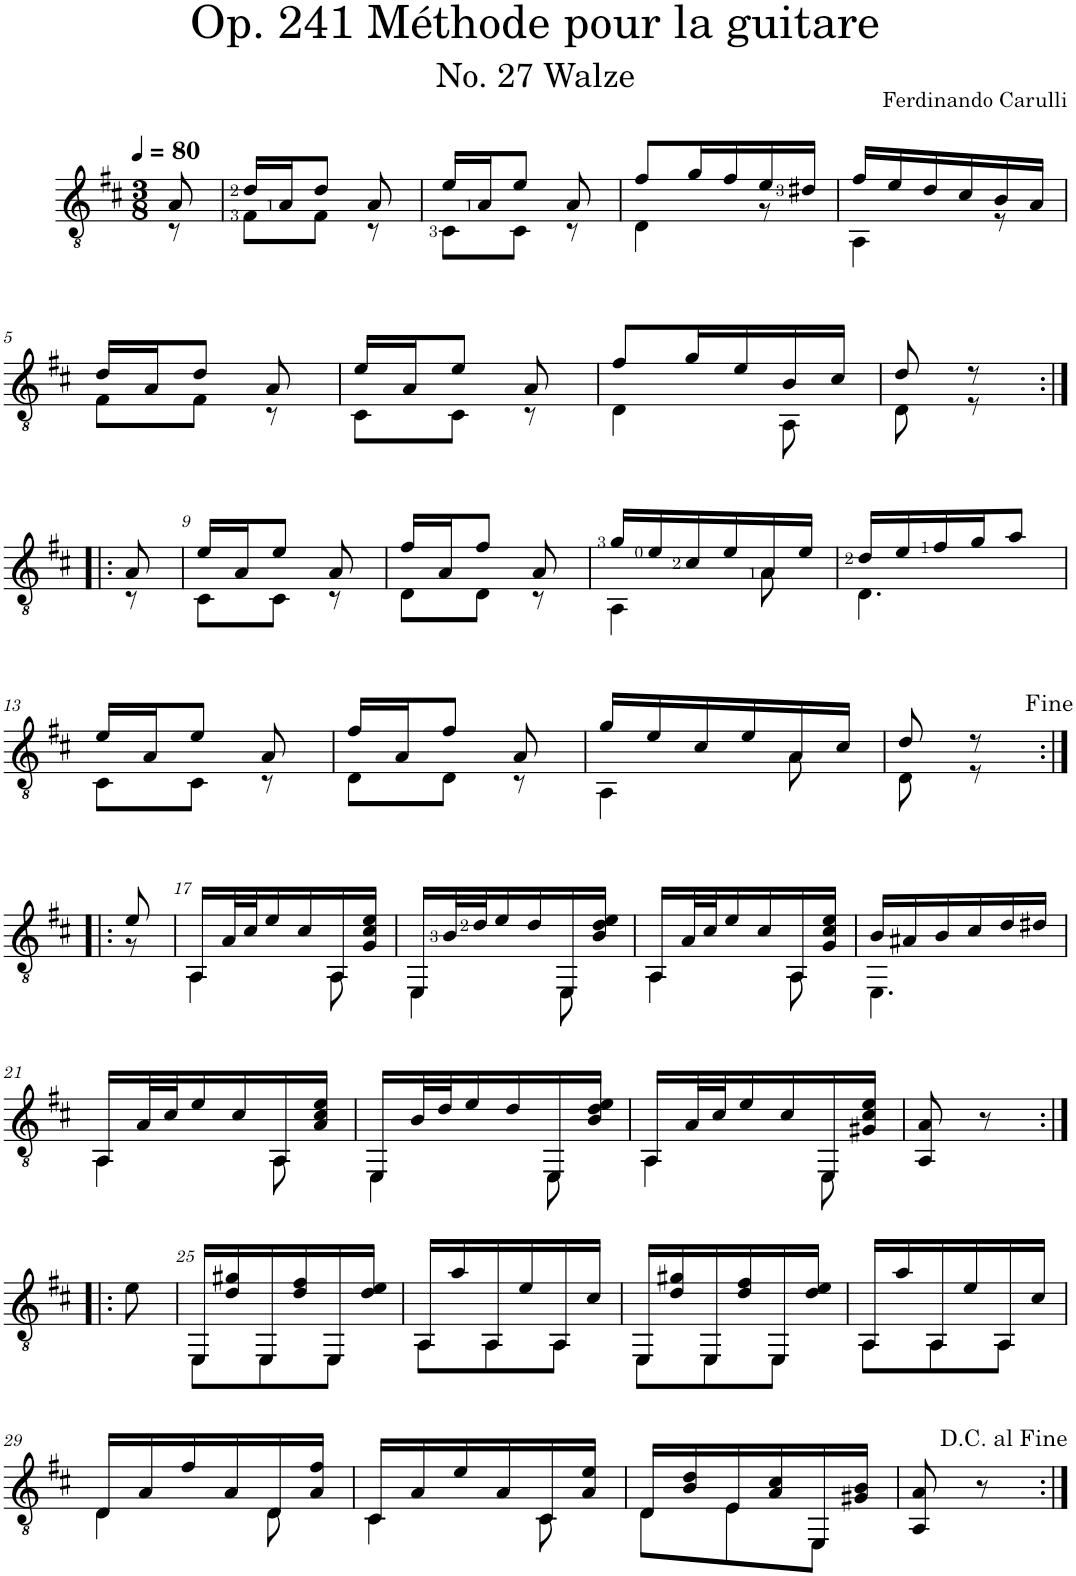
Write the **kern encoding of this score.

**kern
*part1
*staff1
*I"Classical Guitar
*clefGv2
*k[f#c#]
*D:
*M3/8
*MM80
=
*^
8A/	8r
=1	=1
16d/LL	8F#\L
16A/J	.
8d/J	8F#\J
8A/	8r
=2	=2
16e/LL	8C#\L
16A/J	.
8e/J	8C#\J
8A/	8r
=3	=3
8f#/L	4D\
16g/L	.
16f#/	.
16e/	8r
16d#X/JJ	.
=4	=4
16f#/LL	4AA\
16e/	.
16d/	.
16c#/	.
16B/	8r
16A/JJ	.
!!LO:LB:g=z	!!
=5	=5
16d/LL	8F#\L
16A/J	.
8d/J	8F#\J
8A/	8r
=6	=6
16e/LL	8C#\L
16A/J	.
8e/J	8C#\J
8A/	8r
=7	=7
8f#/L	4D\
16g/L	.
16e/	.
16B/	8AA\
16c#/JJ	.
=8	=8
8d/	8D\
8r	8r
!!LO:LB:g=z	!!
=8X1:|!|:	=8X1:|!|:
8A/	8r
=9	=9
16e/LL	8C#\L
16A/J	.
8e/J	8C#\J
8A/	8r
=10	=10
16f#/LL	8D\L
16A/J	.
8f#/J	8D\J
8A/	8r
=11	=11
16g/LL	4AA\
16e/	.
16c#/	.
16e/	.
16A/	8A\
16e/JJ	.
=12	=12
16d/LL	4.D\
16e/	.
16f#/	.
16g/J	.
8a/J	.
!!LO:LB:g=z	!!
=13	=13
16e/LL	8C#\L
16A/J	.
8e/J	8C#\J
8A/	8r
=14	=14
16f#/LL	8D\L
16A/J	.
8f#/J	8D\J
8A/	8r
=15	=15
16g/LL	4AA\
16e/	.
16c#/	.
16e/	.
16A/	8A\
16c#/JJ	.
=16	=16
8d/	8D\
8r	8r
!!LO:LB:g=z	!!
=16X2:|!|:	=16X2:|!|:
8e/	8r
=17	=17
16AA/LL	4AA\
32A/L	.
32c#/J	.
16e/	.
16c#/	.
16AA/	8AA\
16G/ 16c#/ 16e/JJ	.
=18	=18
16EE/LL	4EE\
32B/L	.
32d/J	.
16e/	.
16d/	.
16EE/	8EE\
16B/ 16d/ 16e/JJ	.
=19	=19
16AA/LL	4AA\
32A/L	.
32c#/J	.
16e/	.
16c#/	.
16AA/	8AA\
16G/ 16c#/ 16e/JJ	.
=20	=20
16B/LL	4.EE\
16A#X/	.
16B/	.
16c#/	.
16d/	.
16d#X/JJ	.
!!LO:LB:g=z	!!
=21	=21
16AA/LL	4AA\
32A/L	.
32c#/J	.
16e/	.
16c#/	.
16AA/	8AA\
16A/ 16c#/ 16e/JJ	.
=22	=22
16EE/LL	4EE\
32B/L	.
32d/J	.
16e/	.
16d/	.
16EE/	8EE\
16B/ 16d/ 16e/JJ	.
=23	=23
16AA/LL	4AA\
32A/L	.
32c#/J	.
16e/	.
16c#/	.
16EE/	8EE\
16G#X/ 16c#/ 16e/JJ	.
*v	*v
=24
8AA/ 8A/
8r
!!LO:LB:g=z
=24X3:|!|:
8e\
=25
*^
16EE/LL	8EE\L
16d/ 16g#X/	.
16EE/	8EE\
16d/ 16f#/	.
16EE/	8EE\J
16d/ 16e/JJ	.
=26	=26
16AA/LL	8AA\L
16a/	.
16AA/	8AA\
16e/	.
16AA/	8AA\J
16c#/JJ	.
=27	=27
16EE/LL	8EE\L
16d/ 16g#X/	.
16EE/	8EE\
16d/ 16f#/	.
16EE/	8EE\J
16d/ 16e/JJ	.
=28	=28
16AA/LL	8AA\L
16a/	.
16AA/	8AA\
16e/	.
16AA/	8AA\J
16c#/JJ	.
!!LO:LB:g=z	!!
=29	=29
16D/LL	4D\
16A/	.
16f#/	.
16A/	.
16D/	8D\
16A/ 16f#/JJ	.
=30	=30
16C#/LL	4C#\
16A/	.
16e/	.
16A/	.
16C#/	8C#\
16A/ 16e/JJ	.
=31	=31
16D/LL	8D\L
16B/ 16d/	.
16E/	8E\
16A/ 16c#/	.
16EE/	8EE\J
16G#X/ 16B/JJ	.
*v	*v
=32
8AA/ 8A/
8r
=:|!
*-
